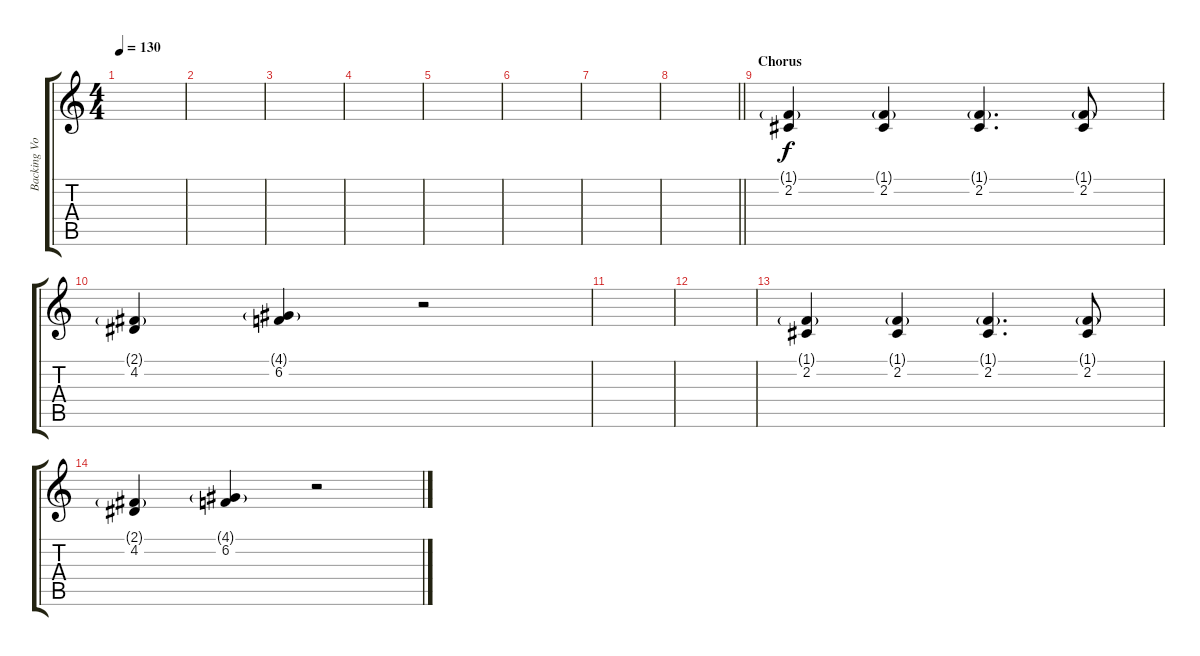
\track ("Backing Vocals" "Backing Vo") {instrument clarinet}
\staff {score tabs}
\tuning (E4 B3 G3 D3 A2 E2) {hide}
\ts (4 4)
\tempo 130
\clef g2
\ks c
|
|
|
|
|
|
|
\barLineRight lightlight
|
\section ("" "Chorus")
(1.1{g} 2.2).4 (1.1{g} 2.2).4 (1.1{g} 2.2).4{d} (1.1{g} 2.2).8 |
(2.1{g} 4.2).4 (4.1{g} 6.2).4 r.2 |
|
|
(1.1{g} 2.2).4 (1.1{g} 2.2).4 (1.1{g} 2.2).4{d} (1.1{g} 2.2).8 |
(2.1{g} 4.2).4 (4.1{g} 6.2).4 r.2
